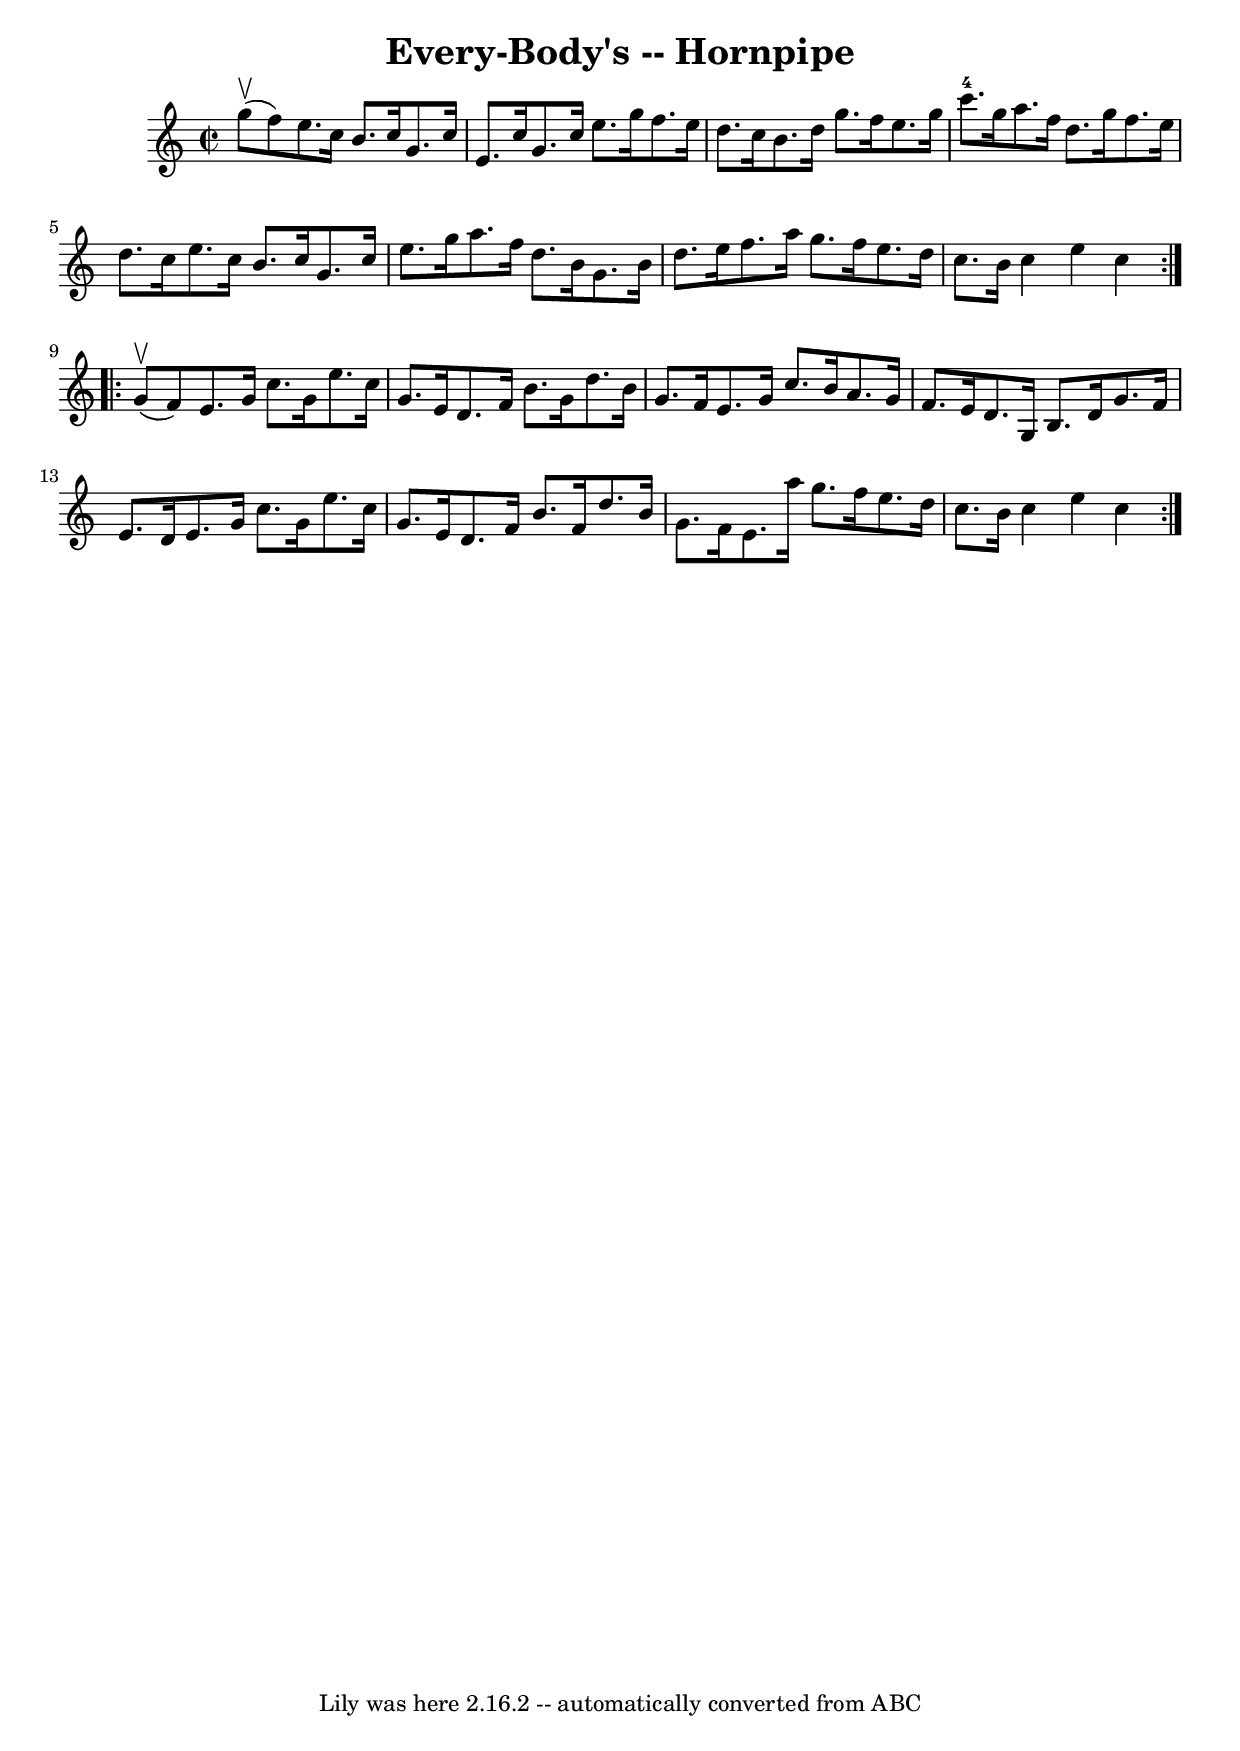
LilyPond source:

\version "2.7.40"
\include "Mammoth.ily"
\header {
	%% book = "Cole's 1000 Fiddle Tunes"
	crossRefNumber = "1"
	footnotes = ""
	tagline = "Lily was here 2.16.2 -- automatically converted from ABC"
	title = "Every-Body's -- Hornpipe"
}
voicedefault =  {


\repeat volta 2 {
\override Staff.TimeSignature #'style = #'C
 \time 2/2 \key c \major g''8 (^\upbow f''8) |
 e''8. c''16 
 b'8. c''16 g'8. c''16 e'8. c''16  |
 g'8. c''16    
e''8. g''16 f''8. e''16 d''8. c''16  |
 b'8. d''16    
g''8. f''16 e''8. g''16 c'''8.-4 g''16  |
 a''8.    
f''16 d''8. g''16 f''8. e''16 d''8. c''16  |
 e''8. 
 c''16 b'8. c''16 g'8. c''16 e''8. g''16  |
 a''8.  
 f''16 d''8. b'16 g'8. b'16 d''8. e''16  |
 f''8.    
a''16 g''8. f''16 e''8. d''16 c''8. b'16  |
 c''4    
e''4 c''4  }     \repeat volta 2 { g'8 (^\upbow f'8) |
   
e'8. g'16 c''8. g'16 e''8. c''16 g'8. e'16  |
   
d'8. f'16 b'8. g'16 d''8. b'16 g'8. f'16  |
 e'8.  
 g'16 c''8. b'16 a'8. g'16 f'8. e'16  |
 d'8. g16 
 b8. d'16 g'8. f'16 e'8. d'16  |
 e'8. g'16    
c''8. g'16 e''8. c''16 g'8. e'16  |
 d'8. f'16    
b'8. f'16 d''8. b'16 g'8. f'16  |
 e'8. a''16    
g''8. f''16 e''8. d''16 c''8. b'16  |
 c''4 e''4    
c''4  }   
}

\score{
    <<

	\context Staff="default"
	{
	    \voicedefault 
	}

    >>
	\layout {
	}
	\midi {}
}
